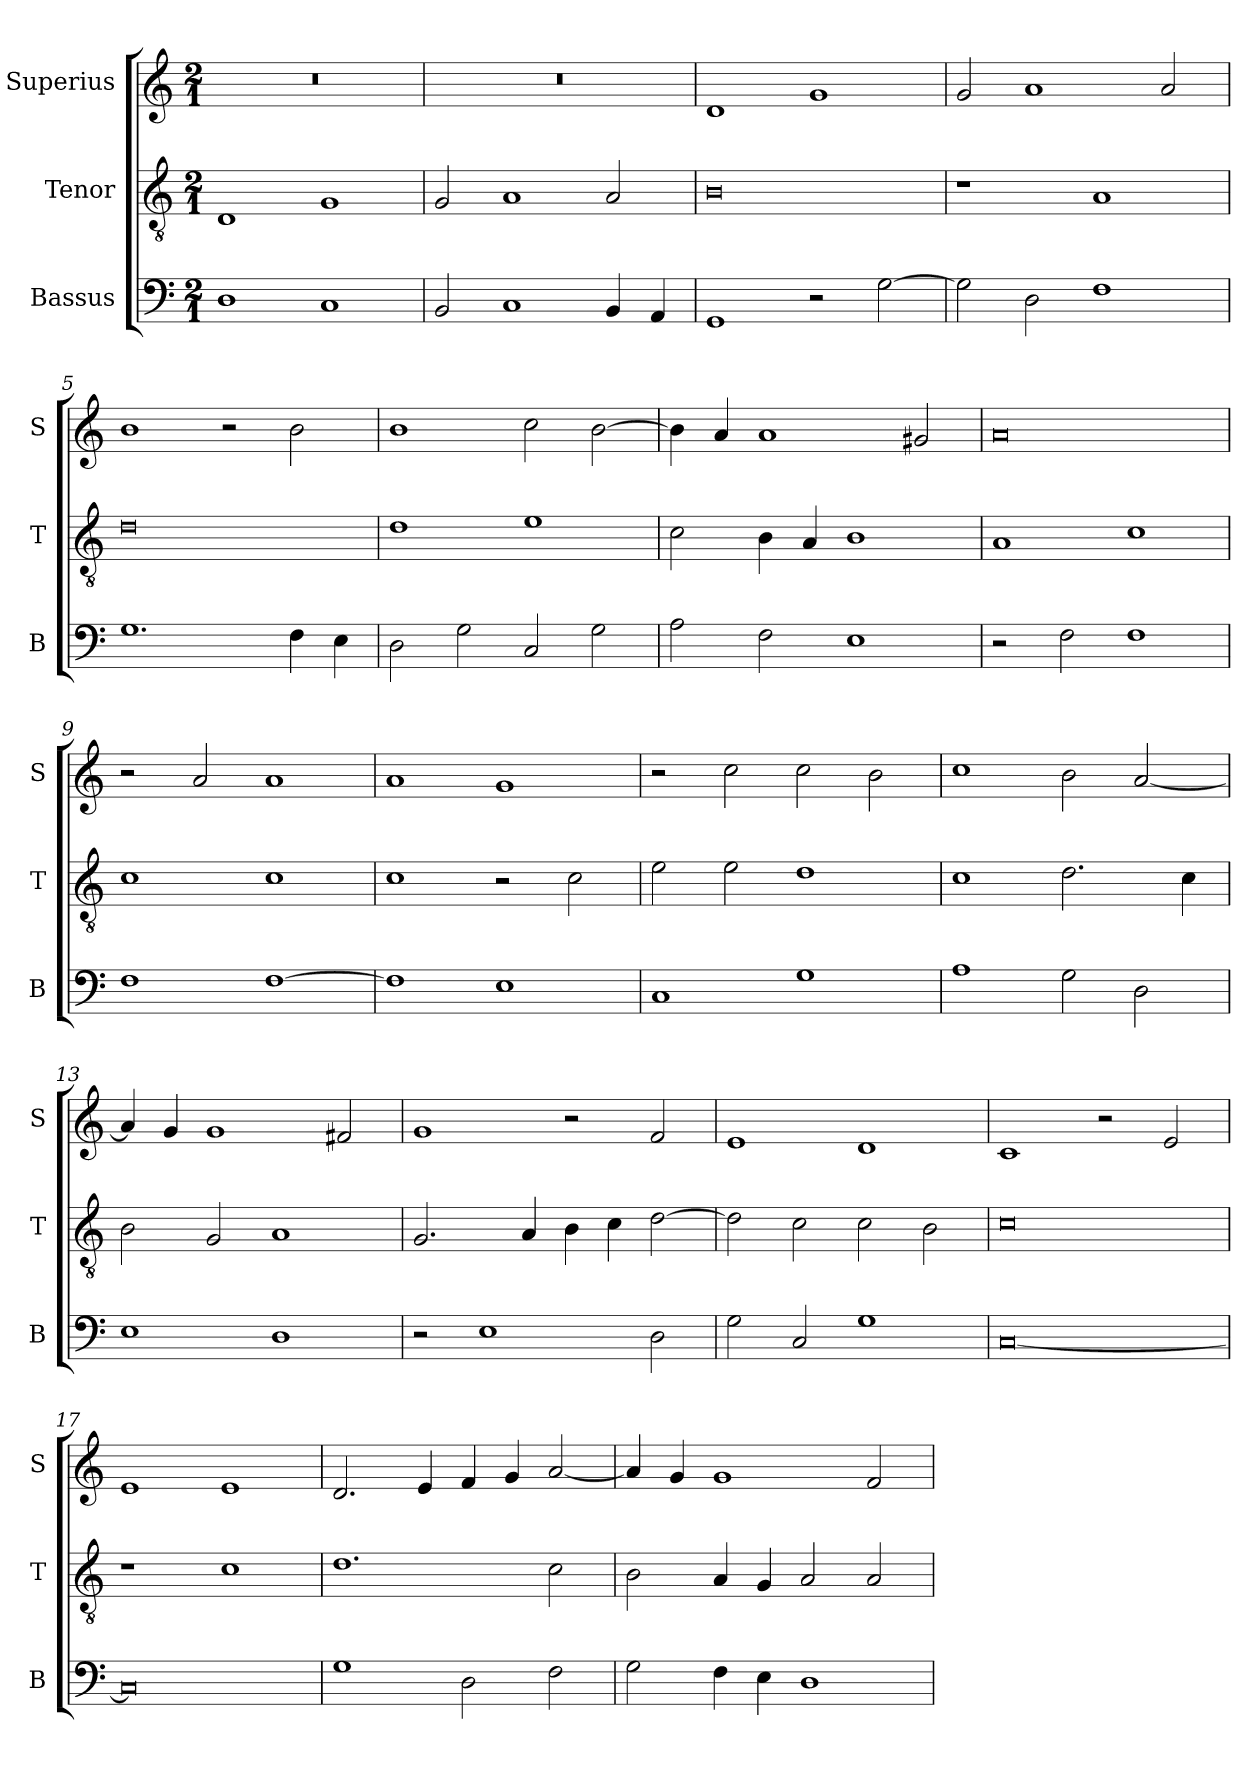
**kern	**kern	**kern
*part3	*part2	*part1
*staff3	*staff2	*staff1
*I"Bassus	*I"Tenor	*I"Superius
*I'B	*I'T	*I'S
*clefF4	*clefGv2	*clefG2
*k[]	*k[]	*k[]
*M2/1	*M2/1	*M2/1
=1	=1	=1
1D	1D	0r
1C	1G	.
=2	=2	=2
2BB	2G	0r
1C	1A	.
4BB	2A	.
4AA	.	.
=3	=3	=3
1GG	0B	1d
2r	.	1g
[2G	.	.
=4	=4	=4
2G]	1r	2g
2D	.	1a
1F	1A	.
.	.	2a
=5	=5	=5
1.G	0d	1b
.	.	2r
4F	.	2b
4E	.	.
=6	=6	=6
2D	1d	1b
2G	.	.
2C	1e	2cc
2G	.	[2b
=7	=7	=7
2A	2c	4b]
.	.	4a
2F	4B	1a
.	4A	.
1E	1B	.
.	.	2g#X
=8	=8	=8
2r	1A	0a
2F	.	.
1F	1c	.
=9	=9	=9
1F	1c	2r
.	.	2a
[1F	1c	1a
=10	=10	=10
1F]	1c	1a
1E	2r	1g
.	2c	.
=11	=11	=11
1C	2e	2r
.	2e	2cc
1G	1d	2cc
.	.	2b
=12	=12	=12
1A	1c	1cc
2G	2.d	2b
2D	.	[2a
.	4c	.
=13	=13	=13
1E	2B	4a]
.	.	4g
.	2G	1g
1D	1A	.
.	.	2f#X
=14	=14	=14
2r	2.G	1g
1E	.	.
.	4A	.
.	4B	2r
.	4c	.
2D	[2d	2f
=15	=15	=15
2G	2d]	1e
2C	2c	.
1G	2c	1d
.	2B	.
=16	=16	=16
[0C	0c	1c
.	.	2r
.	.	2e
=17	=17	=17
0C]	1r	1e
.	1c	1e
=18	=18	=18
1G	1.d	2.d
.	.	4e
2D	.	4f
.	.	4g
2F	2c	[2a
=19	=19	=19
2G	2B	4a]
.	.	4g
4F	4A	1g
4E	4G	.
1D	2A	.
.	2A	2f
=	=	=
*-	*-	*-
